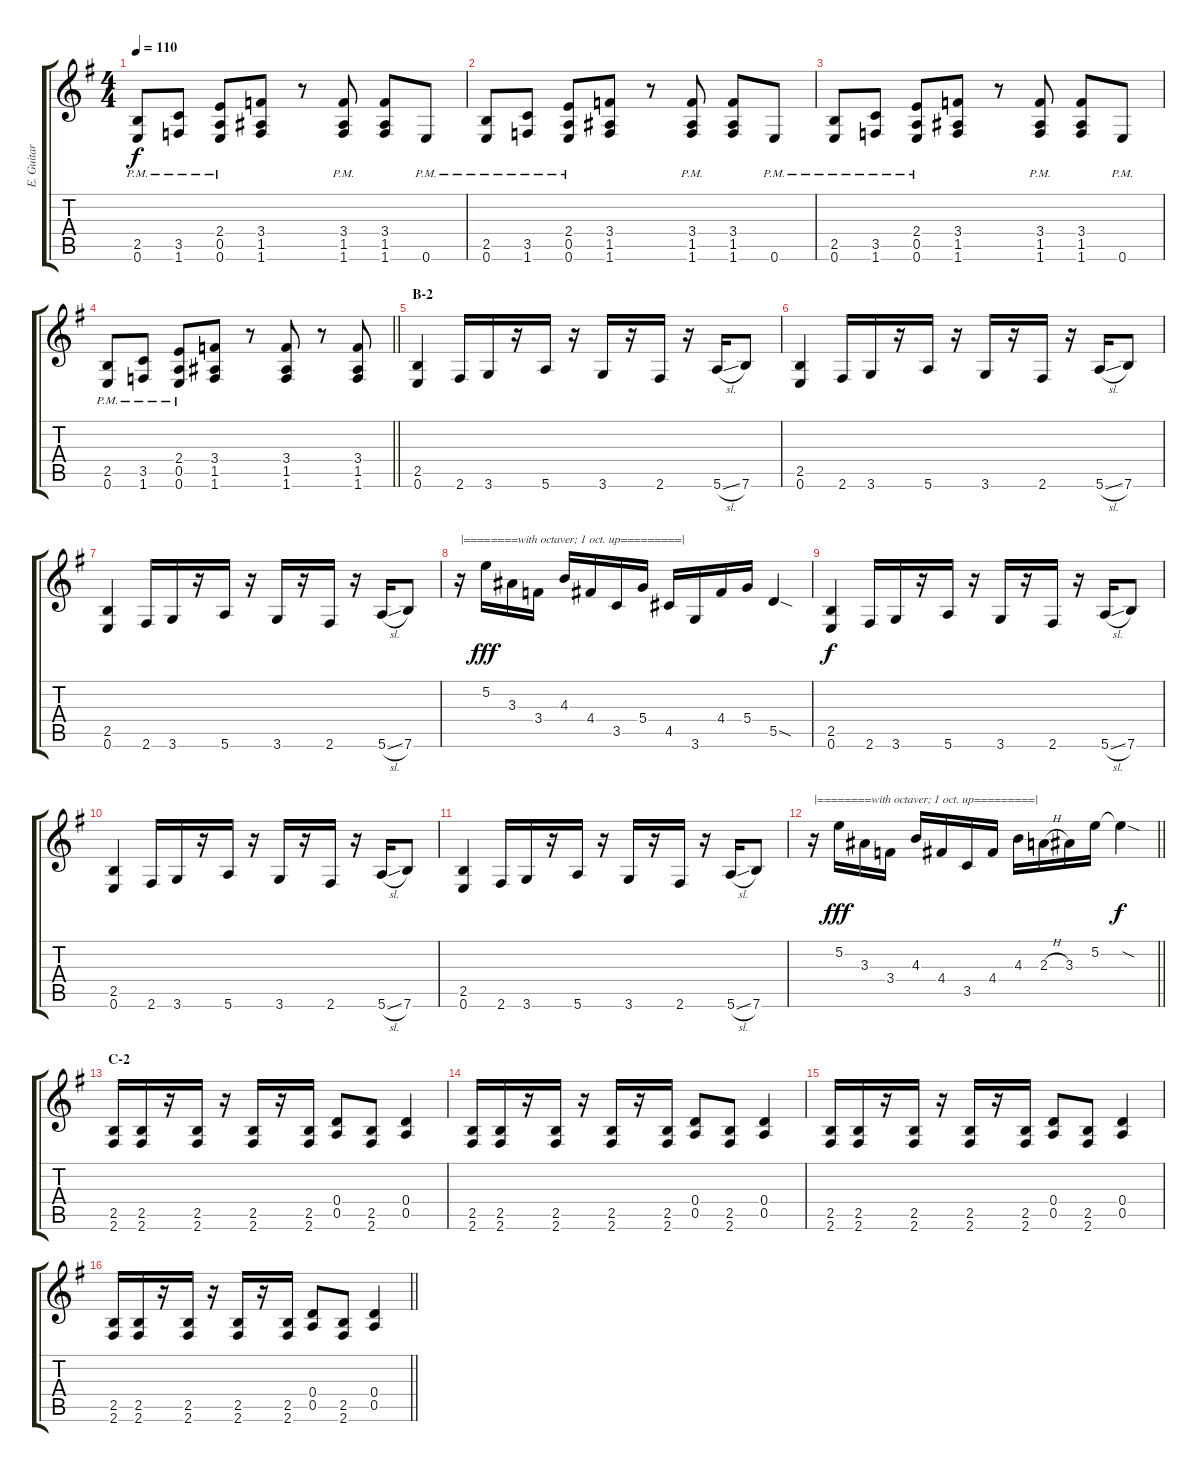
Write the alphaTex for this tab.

\track ("E. Guitar II" "E. Guitar ") {instrument overdrivenguitar}
\staff {score tabs}
\tuning (E4 B3 G3 D3 A2 E2) {hide}
\ts (4 4)
\tempo 110
\clef g2
\ks g
(2.5{pm} 0.6{pm}).8{dy f} (3.5{pm} 1.6{pm}).8 (2.4{pm} 0.5{pm} 0.6{pm}).8 (3.4 1.5 1.6).8 r.8 (3.4{pm} 1.5{pm} 1.6{pm}).8 (3.4 1.5 1.6).8 0.6{pm}.8 |
(2.5{pm} 0.6{pm}).8 (3.5{pm} 1.6{pm}).8 (2.4{pm} 0.5{pm} 0.6{pm}).8 (3.4 1.5 1.6).8 r.8 (3.4{pm} 1.5{pm} 1.6{pm}).8 (3.4 1.5 1.6).8 0.6{pm}.8 |
(2.5{pm} 0.6{pm}).8 (3.5{pm} 1.6{pm}).8 (2.4{pm} 0.5{pm} 0.6{pm}).8 (3.4 1.5 1.6).8 r.8 (3.4{pm} 1.5{pm} 1.6{pm}).8 (3.4 1.5 1.6).8 0.6{pm}.8 |
\barLineRight lightlight
(2.5{pm} 0.6{pm}).8 (3.5{pm} 1.6{pm}).8 (2.4{pm} 0.5{pm} 0.6{pm}).8 (3.4 1.5 1.6).8 r.8 (3.4 1.5 1.6).8 r.8 (3.4 1.5 1.6).8 |
\section ("" "B-2")
(2.5 0.6).4 2.6.16 3.6.16 r.16 5.6.16 r.16 3.6.16 r.16 2.6.16 r.16 5.6{sl}.16 7.6.8 |
(2.5 0.6).4 2.6.16 3.6.16 r.16 5.6.16 r.16 3.6.16 r.16 2.6.16 r.16 5.6{sl}.16 7.6.8 |
(2.5 0.6).4 2.6.16 3.6.16 r.16 5.6.16 r.16 3.6.16 r.16 2.6.16 r.16 5.6{sl}.16 7.6.8 |
r.16{txt "|========with octaver; 1 oct. up=========|"} 5.2.16{dy fff} 3.3.16 3.4.16 4.3.16 4.4.16 3.5.16 5.4.16 4.5.16 3.6.16 4.4.16 5.4.16 5.5{sod}.4 |
(2.5 0.6).4{dy f} 2.6.16 3.6.16 r.16 5.6.16 r.16 3.6.16 r.16 2.6.16 r.16 5.6{sl}.16 7.6.8 |
(2.5 0.6).4 2.6.16 3.6.16 r.16 5.6.16 r.16 3.6.16 r.16 2.6.16 r.16 5.6{sl}.16 7.6.8 |
(2.5 0.6).4 2.6.16 3.6.16 r.16 5.6.16 r.16 3.6.16 r.16 2.6.16 r.16 5.6{sl}.16 7.6.8 |
\barLineRight lightlight
r.16{txt "|========with octaver; 1 oct. up=========|"} 5.2.16{dy fff} 3.3.16 3.4.16 4.3.16 4.4.16 3.5.16 4.4.16 4.3.16 2.3{h}.16 3.3.16 5.2.16 5.2{sod t}.4{dy f} |
\section ("" "C-2")
(2.5 2.6).16 (2.5 2.6).16 r.16 (2.5 2.6).16 r.16 (2.5 2.6).16 r.16 (2.5 2.6).16 (0.4 0.5).8 (2.5 2.6).8 (0.4 0.5).4 |
(2.5 2.6).16 (2.5 2.6).16 r.16 (2.5 2.6).16 r.16 (2.5 2.6).16 r.16 (2.5 2.6).16 (0.4 0.5).8 (2.5 2.6).8 (0.4 0.5).4 |
(2.5 2.6).16 (2.5 2.6).16 r.16 (2.5 2.6).16 r.16 (2.5 2.6).16 r.16 (2.5 2.6).16 (0.4 0.5).8 (2.5 2.6).8 (0.4 0.5).4 |
\barLineRight lightlight
(2.5 2.6).16 (2.5 2.6).16 r.16 (2.5 2.6).16 r.16 (2.5 2.6).16 r.16 (2.5 2.6).16 (0.4 0.5).8 (2.5 2.6).8 (0.4 0.5).4
